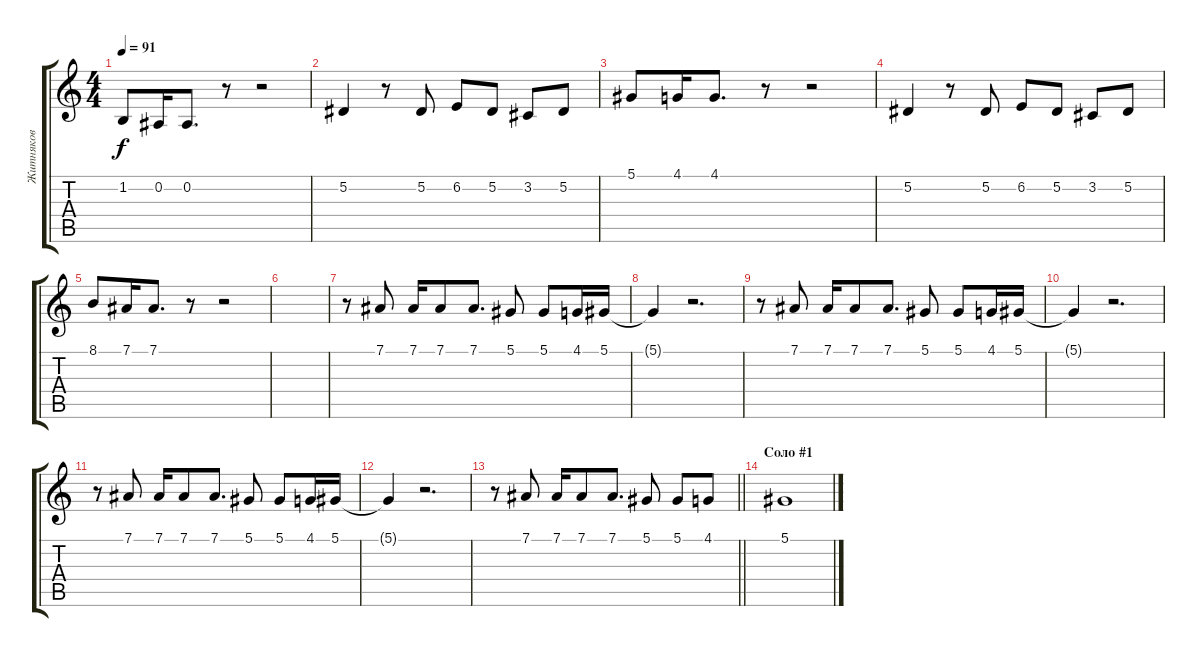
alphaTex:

\track ("Житняков" "Житняков") {instrument lead6voice}
\staff {score tabs}
\tuning (Eb4 Bb3 Gb3 Db3 Ab2 Eb2) {hide}
\ts (4 4)
\tempo 91
\clef g2
\ks c
1.2.8{dy f} 0.2.16 0.2.8{d} r.8 r.2 |
5.2.4 r.8 5.2.8 6.2.8 5.2.8 3.2.8 5.2.8 |
5.1.8 4.1.16 4.1.8{d} r.8 r.2 |
5.2.4 r.8 5.2.8 6.2.8 5.2.8 3.2.8 5.2.8 |
8.1.8 7.1.16 7.1.8{d} r.8 r.2 |
|
r.8 7.1.8 7.1.16 7.1.8 7.1.8{d} 5.1.8 5.1.8 4.1.16 5.1.16 |
5.1{t}.4 r.2{d} |
r.8 7.1.8 7.1.16 7.1.8 7.1.8{d} 5.1.8 5.1.8 4.1.16 5.1.16 |
5.1{t}.4 r.2{d} |
r.8 7.1.8 7.1.16 7.1.8 7.1.8{d} 5.1.8 5.1.8 4.1.16 5.1.16 |
5.1{t}.4 r.2{d} |
\barLineRight lightlight
r.8 7.1.8 7.1.16 7.1.8 7.1.8{d} 5.1.8 5.1.8 4.1.8 |
\section ("" "Соло #1")
5.1.1
